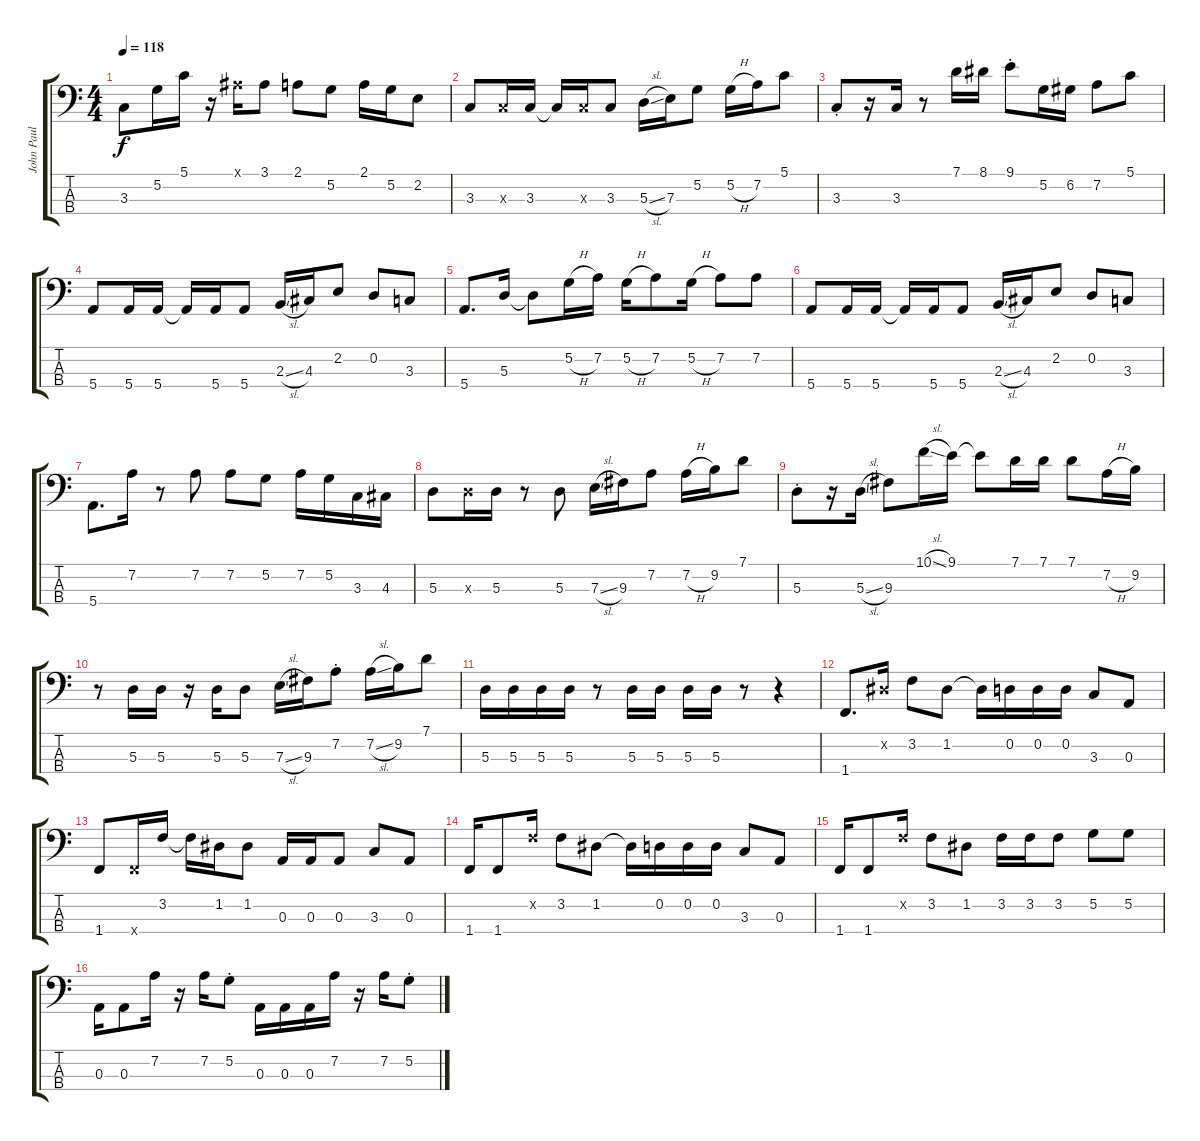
\track ("John Paul Jones (Baixo)" "John Paul ") {instrument electricbassfinger}
\staff {score tabs}
\tuning (G2 D2 A1 E1) {hide}
\ts (4 4)
\tempo 118
\clef f4
\ks c
3.3.8{dy f} 5.2.16 5.1.16 r.16 3.1{x}.16 3.1.8 2.1.8 5.2.8 2.1.16 5.2.16 2.2.8 |
3.3.8 3.3{x}.16 3.3.16 3.3{t}.16 3.3{x}.16 3.3.8 5.3{sl}.16 7.3.16 5.2.8 5.2{h}.16 7.2.16 5.1.8 |
3.3{st}.8 r.16 3.3.16 r.8 7.1.16 8.1.16 9.1{st}.8 5.2.16 6.2.16 7.2.8 5.1.8 |
5.4.8 5.4.16 5.4.16 5.4{t}.16 5.4.16 5.4.8 2.3{sl}.16 4.3.16 2.2.8 0.2.8 3.3.8 |
5.4.8{d} 5.3.16 5.3{t}.8 5.2{h}.16 7.2.16 5.2{h}.16 7.2.8 5.2{h}.16 7.2.8 7.2.8 |
5.4.8 5.4.16 5.4.16 5.4{t}.16 5.4.16 5.4.8 2.3{sl}.16 4.3.16 2.2.8 0.2.8 3.3.8 |
5.4.8{d} 7.2.16 r.8 7.2.8 7.2.8 5.2.8 7.2.16 5.2.16 3.3.16 4.3.16 |
5.3.8 5.3{x}.16 5.3.16 r.8 5.3.8 7.3{sl}.16 9.3.16 7.2.8 7.2{h}.16 9.2.16 7.1.8 |
5.3{st}.8 r.16 5.3{sl}.16 9.3.8 10.1{sl}.16 9.1.16 9.1{t}.8 7.1.16 7.1.16 7.1.8 7.2{h}.16 9.2.16 |
r.8 5.3.16 5.3.16 r.16 5.3.16 5.3.8 7.3{sl}.16 9.3.16 7.2{st}.8 7.2{sl}.16 9.2.16 7.1.8 |
5.3.16 5.3.16 5.3.16 5.3.16 r.8 5.3.16 5.3.16 5.3.16 5.3.16 r.8 r.4 |
1.4.8{d} 1.2{x}.16 3.2.8 1.2.8 1.2{t}.16 0.2.16 0.2.16 0.2.16 3.3.8 0.3.8 |
1.4.8 1.4{x}.16 3.2.16 3.2{t}.16 1.2.16 1.2.8 0.3.16 0.3.16 0.3.8 3.3.8 0.3.8 |
1.4.16 1.4.8 3.2{x}.16 3.2.8 1.2.8 1.2{t}.16 0.2.16 0.2.16 0.2.16 3.3.8 0.3.8 |
1.4.16 1.4.8 3.2{x}.16 3.2.8 1.2.8 3.2.16 3.2.16 3.2.8 5.2.8 5.2.8 |
0.3.16 0.3.8 7.2.16 r.16 7.2.16 5.2{st}.8 0.3.16 0.3.16 0.3.16 7.2.16 r.16 7.2.16 5.2{st}.8
